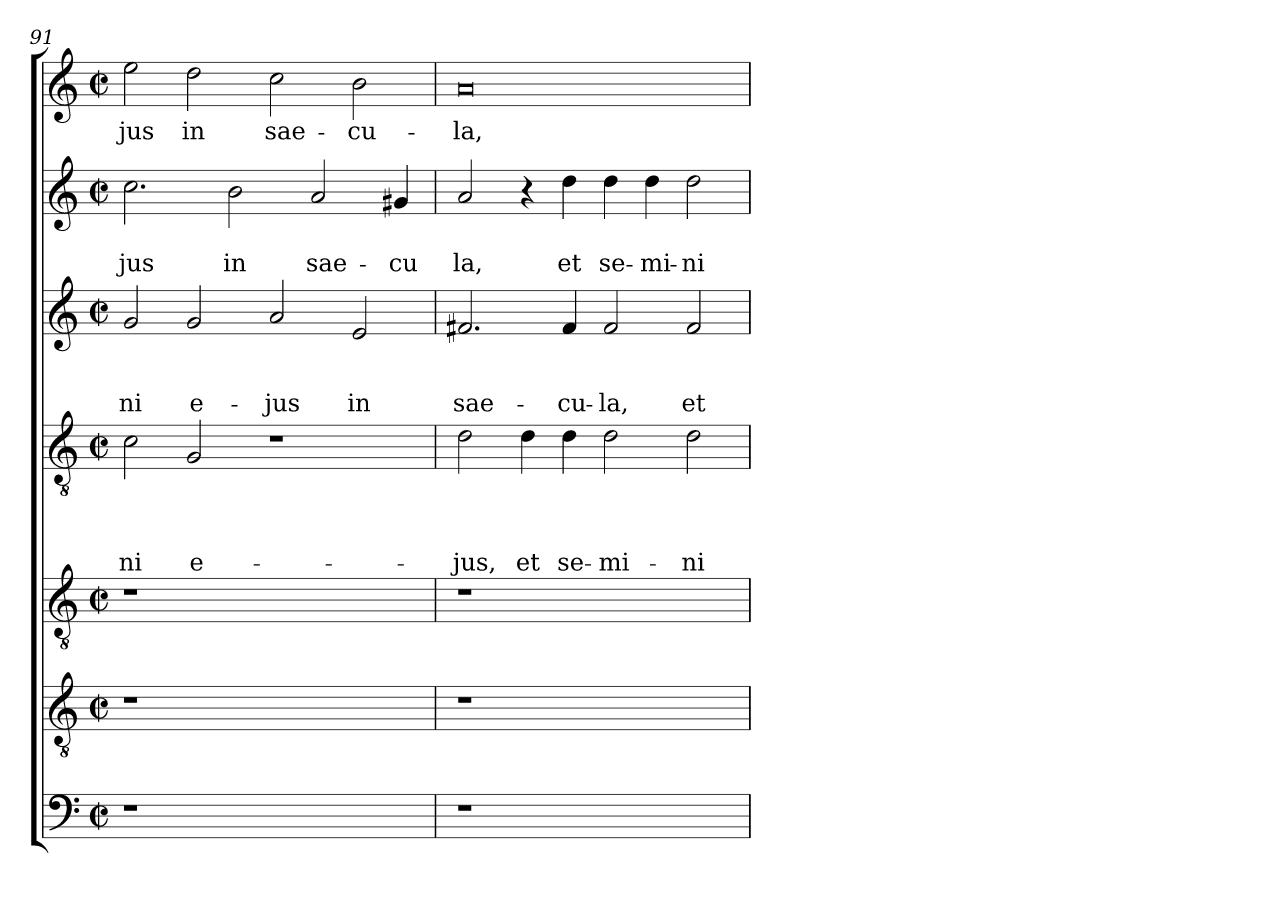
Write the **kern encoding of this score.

**kern	**kern	**kern	**kern	**text	**text	**text	**text	**kern	**text	**text	**text	**kern	**text	**text	**kern	**text
*part7	*part6	*part5	*part4	*part4	*part4	*part4	*part4	*part3	*part3	*part3	*part3	*part2	*part2	*part2	*part1	*part1
*staff7	*staff6	*staff5	*staff4	*staff4	*staff4	*staff4	*staff4	*staff3	*staff3	*staff3	*staff3	*staff2	*staff2	*staff2	*staff1	*staff1
*clefF4	*clefGv2	*clefGv2	*clefGv2	*	*	*	*	*clefG2	*	*	*	*clefG2	*	*	*clefG2	*
*k[]	*k[]	*k[]	*k[]	*	*	*	*	*k[]	*	*	*	*k[]	*	*	*k[]	*
*C:	*C:	*C:	*C:	*	*	*	*	*C:	*	*	*	*C:	*	*	*C:	*
*M2/2	*M2/2	*M2/2	*M2/2	*	*	*	*	*M2/2	*	*	*	*M2/2	*	*	*M2/2	*
*met(c|)	*met(c|)	*met(c|)	*met(c|)	*	*	*	*	*met(c|)	*	*	*	*met(c|)	*	*	*met(c|)	*
=91	=91	=91	=91	=91	=91	=91	=91	=91	=91	=91	=91	=91	=91	=91	=91	=91
!	!	!	!	!	!	!	!LO:LY:b	!	!	!	!LO:LY:b	!	!	!LO:LY:b	!	!LO:LY:b
1r	1r	1r	2c\	.	.	.	-ni	2g/	.	.	-ni	2.cc\	.	-jus	2ee\	-jus
!	!	!	!	!	!	!	!LO:LY:b	!	!	!	!LO:LY:b	!	!	!	!	!LO:LY:b
.	.	.	2G/	.	.	.	e-	2g/	.	.	e-	.	.	.	2dd\	in
!	!	!	!	!	!	!	!	!	!	!	!	!	!	!LO:LY:b	!	!
.	.	.	.	.	.	.	.	.	.	.	.	2b\	.	in	.	.
!	!	!	!	!	!	!	!	!	!	!	!LO:LY:b	!	!	!	!	!LO:LY:b
1ryy	1ryy	1ryy	1r	.	.	.	.	2a/	.	.	-jus	.	.	.	2cc\	sae-
!	!	!	!	!	!	!	!	!	!	!	!	!	!	!LO:LY:b	!	!
.	.	.	.	.	.	.	.	.	.	.	.	2a/	.	sae-	.	.
!	!	!	!	!	!	!	!	!	!	!	!LO:LY:b	!	!	!	!	!LO:LY:b:rj
.	.	.	.	.	.	.	.	2e/	.	.	in	.	.	.	2b\	-cu-
!	!	!	!	!	!	!	!	!	!	!	!	!	!	!LO:LY:b:rj	!	!
.	.	.	.	.	.	.	.	.	.	.	.	4g#X/	.	-cu	.	.
!!LO:LB:g=z
=92	=92	=92	=92	=92	=92	=92	=92	=92	=92	=92	=92	=92	=92	=92	=92	=92
!	!	!	!	!	!	!	!LO:LY:b	!	!	!	!LO:LY:b	!	!	!LO:LY:b	!	!LO:LY:b
1r	1r	1r	2d\	.	.	.	-jus,	2.f#X/	.	.	sae-	2a/	.	la,	0a	-la,
!	!	!	!	!	!	!	!LO:LY:b	!	!	!	!	!	!	!	!	!
.	.	.	4d\	.	.	.	et	.	.	.	.	4r	.	.	.	.
!	!	!	!	!	!	!	!LO:LY:b	!	!	!	!LO:LY:b	!	!	!LO:LY:b	!	!
.	.	.	4d\	.	.	.	se-	4f#/	.	.	-cu-	4dd\	.	et	.	.
!	!	!	!	!	!	!	!LO:LY:b	!	!	!	!LO:LY:b	!	!	!LO:LY:b	!	!
1ryy	1ryy	1ryy	2d\	.	.	.	-mi-	2f#/	.	.	-la,	4dd\	.	se-	.	.
!	!	!	!	!	!	!	!	!	!	!	!	!	!	!LO:LY:b	!	!
.	.	.	.	.	.	.	.	.	.	.	.	4dd\	.	-mi-	.	.
!	!	!	!	!	!	!	!LO:LY:b	!	!	!	!LO:LY:b	!	!	!LO:LY:b	!	!
.	.	.	2d\	.	.	.	-ni	2f#/	.	.	et	2dd\	.	-ni	.	.
=	=	=	=	=	=	=	=	=	=	=	=	=	=	=	=	=
*-	*-	*-	*-	*-	*-	*-	*-	*-	*-	*-	*-	*-	*-	*-	*-	*-
